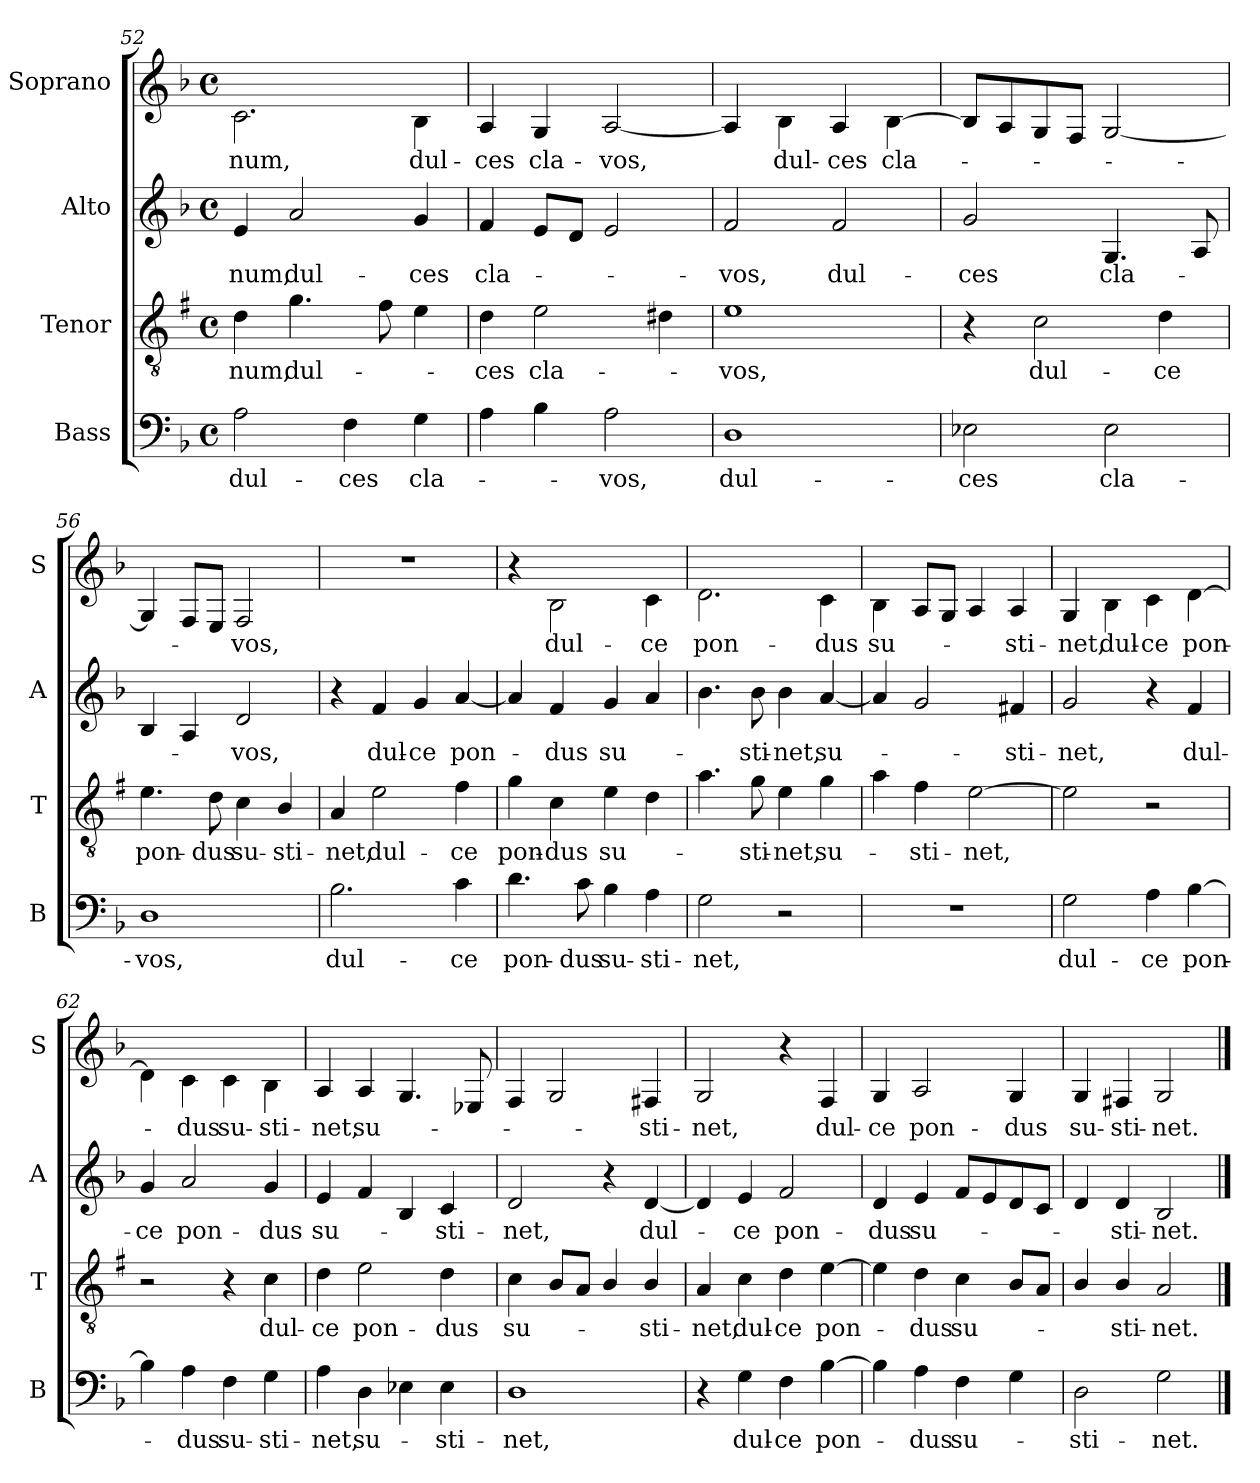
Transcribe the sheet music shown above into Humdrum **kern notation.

**kern	**text	**kern	**text	**kern	**text	**kern	**text
*part4	*part4	*part3	*part3	*part2	*part2	*part1	*part1
*staff4	*staff4	*staff3	*staff3	*staff2	*staff2	*staff1	*staff1
*I"Bass	*	*I"Tenor	*	*I"Alto	*	*I"Soprano	*
*I'B	*	*I'T	*	*I'A	*	*I'S	*
*clefF4	*	*clefGv2	*	*clefG2	*	*clefG2	*
*	*	*ITrd1c2	*	*	*	*ITrd-7c-12	*
*k[b-]	*	*k[b-]	*	*k[b-]	*	*k[b-]	*
*d:	*	*d:	*	*d:	*	*d:	*
*M4/4	*	*M4/4	*	*M4/4	*	*M4/4	*
*met(c)	*	*met(c)	*	*met(c)	*	*met(c)	*
=52	=52	=52	=52	=52	=52	=52	=52
2A\	dul-	4c\	-num,	4e/	-num,	2.cc\	-num,
.	.	4.f\	dul-	2a/	dul-	.	.
4F\	-ces	.	.	.	.	.	.
.	.	8e\	.	.	.	.	.
4G\	cla-	4d\	.	4g/	-ces	4b-\	dul-
=53	=53	=53	=53	=53	=53	=53	=53
4A\	.	4c\	-ces	4f/	cla-	4a/	-ces
4B-\	.	2d\	cla-	8e/L	.	4g/	cla-
.	.	.	.	8d/J	.	.	.
2A\	-vos,	.	.	2e/	.	[2a/	-vos,
.	.	4c#X\	.	.	.	.	.
=54	=54	=54	=54	=54	=54	=54	=54
1D	dul-	1d	-vos,	2f/	-vos,	4a/]	.
.	.	.	.	.	.	4b-\	dul-
.	.	.	.	2f/	dul-	4a/	-ces
.	.	.	.	.	.	[4b-\	cla-
=55	=55	=55	=55	=55	=55	=55	=55
2E-X\	-ces	4r	.	2g/	-ces	8b-/L]	.
.	.	.	.	.	.	8a/	.
.	.	2B-\	dul-	.	.	8g/	.
.	.	.	.	.	.	8f/J	.
2E-\	cla-	.	.	4.G/	cla-	[2g/	.
.	.	4c\	-ce	.	.	.	.
.	.	.	.	8A/	.	.	.
!!LO:LB:g=z
=56	=56	=56	=56	=56	=56	=56	=56
1D	-vos,	4.d\	pon-	4B-/	.	4g/]	.
.	.	.	.	4A/	.	8f/L	.
.	.	8c\	-dus	.	.	8e/J	.
.	.	4B-\	su-	2d/	-vos,	2f/	-vos,
.	.	4A/	-sti-	.	.	.	.
=57	=57	=57	=57	=57	=57	=57	=57
2.B-\	dul-	4G/	-net,	4r	.	1r	.
.	.	2d\	dul-	4f/	dul-	.	.
.	.	.	.	4g/	-ce	.	.
4c\	-ce	4e\	-ce	[4a/	pon-	.	.
=58	=58	=58	=58	=58	=58	=58	=58
4.d\	pon-	4f\	pon-	4a/]	.	4r	.
.	.	4B-\	-dus	4f/	-dus	2b-\	dul-
8c\	-dus	.	.	.	.	.	.
4B-\	su-	4d\	su-	4g/	su-	.	.
4A\	-sti-	4c\	.	4a/	.	4cc\	-ce
=59	=59	=59	=59	=59	=59	=59	=59
2G\	-net,	4.g\	.	4.b-\	.	2.dd\	pon-
.	.	8f\	-sti-	8b-\	-sti-	.	.
2r	.	4d\	-net,	4b-\	-net,	.	.
.	.	4f\	su-	[4a/	su-	4cc\	-dus
=60	=60	=60	=60	=60	=60	=60	=60
1r	.	4g\	.	4a/]	.	4b-\	su-
.	.	4e\	-sti-	2g/	.	8a/L	.
.	.	.	.	.	.	8g/J	.
.	.	[2d\	-net,	.	.	4a/	.
.	.	.	.	4f#X/	-sti-	4a/	-sti-
=61	=61	=61	=61	=61	=61	=61	=61
2G\	dul-	2d\]	.	2g/	-net,	4g/	-net,
.	.	.	.	.	.	4b-\	dul-
4A\	-ce	2r	.	4r	.	4cc\	-ce
[4B-\	pon-	.	.	4f/	dul-	[4dd\	pon-
!!LO:LB:g=z
=62	=62	=62	=62	=62	=62	=62	=62
4B-\]	.	2r	.	4g/	-ce	4dd\]	.
4A\	-dus	.	.	2a/	pon-	4cc\	-dus
4F\	su-	4r	.	.	.	4cc\	su-
4G\	-sti-	4B-\	dul-	4g/	-dus	4b-\	-sti-
=63	=63	=63	=63	=63	=63	=63	=63
4A\	-net,	4c\	-ce	4e/	su-	4a/	-net,
4D\	su-	2d\	pon-	4f/	.	4a/	su-
4E-X\	.	.	.	4B-/	.	4.g/	.
4E-\	-sti-	4c\	-dus	4c/	-sti-	.	.
.	.	.	.	.	.	8e-X/	.
=64	=64	=64	=64	=64	=64	=64	=64
1D	-net,	4B-\	su-	2d/	-net,	4f/	.
.	.	8A/L	.	.	.	2g/	.
.	.	8G/J	.	.	.	.	.
.	.	4A/	.	4r	.	.	.
.	.	4A/	-sti-	[4d/	dul-	4f#X/	-sti-
=65	=65	=65	=65	=65	=65	=65	=65
4r	.	4G/	-net,	4d/]	.	2g/	-net,
4G\	dul-	4B-\	dul-	4e/	-ce	.	.
4F\	-ce	4c\	-ce	2f/	pon-	4r	.
[4B-\	pon-	[4d\	pon-	.	.	4f/	dul-
=66	=66	=66	=66	=66	=66	=66	=66
4B-\]	.	4d\]	.	4d/	-dus	4g/	-ce
4A\	-dus	4c\	-dus	4e/	su-	2a/	pon-
4F\	su-	4B-\	su-	8f/L	.	.	.
.	.	.	.	8e/	.	.	.
4G\	.	8A/L	.	8d/	.	4g/	-dus
.	.	8G/J	.	8c/J	.	.	.
=67	=67	=67	=67	=67	=67	=67	=67
2D\	-sti-	4A/	.	4d/	.	4g/	su-
.	.	4A/	-sti-	4d/	-sti-	4f#X/	-sti-
2G\	-net.	2G/	-net.	2B-/	-net.	2g/	-net.
==	==	==	==	==	==	==	==
*-	*-	*-	*-	*-	*-	*-	*-
